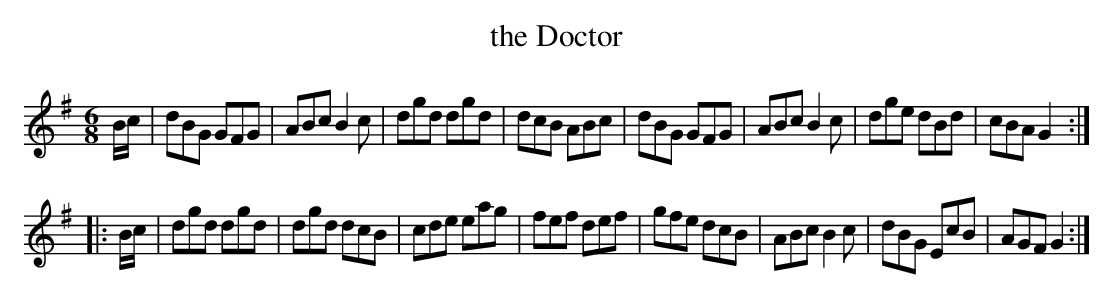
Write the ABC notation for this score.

X:1
T:the Doctor
M:6/8
K:G major
B/c/|\
dBG GFG| ABc B2c| dgd dgd| dcB ABc|\
dBG GFG| ABc B2c| dge dBd| cBA G2::
B/c/|\
dgd dgd| dgd dcB| cde eag| fef def|\
gfe dcB| ABc B2c| dBG EcB| AGF G2:|
